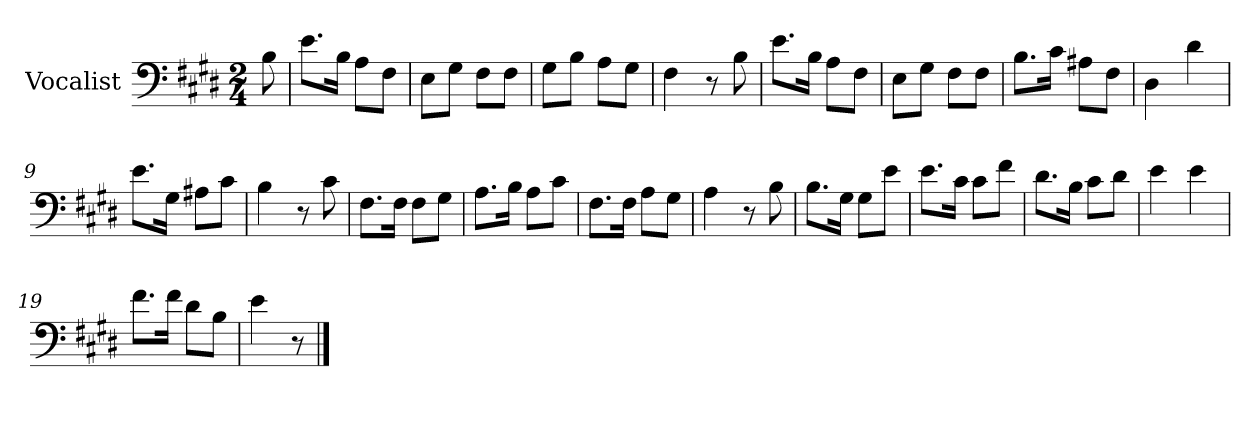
**kern
*part1
*staff1
*I"Vocalist
*k[f#c#g#d#]
*E:
*M2/4
=
8B
=1
8.eL
16BJk
8AL
8F#J
=2
8EL
8G#J
8F#L
8F#J
=3
8G#L
8BJ
8AL
8G#J
=4
4F#
8r
8B
=5
8.eL
16BJk
8AL
8F#J
=6
8EL
8G#J
8F#L
8F#J
=7
8.BL
16c#Jk
8A#XL
8F#J
=8
4D#
4d#
=9
8.eL
16G#Jk
8A#XL
8c#J
=10
4B
8r
8c#
=11
8.F#L
16F#Jk
8F#L
8G#J
=12
8.AL
16BJk
8AL
8c#J
=13
8.F#L
16F#Jk
8AL
8G#J
=14
4A
8r
8B
=15
8.BL
16G#Jk
8G#L
8eJ
=16
8.eL
16c#Jk
8c#L
8f#J
=17
8.d#L
16BJk
8c#L
8d#J
=18
4e
4e
=19
8.f#L
16f#Jk
8d#L
8BJ
=20
4e
8r
==
*-
